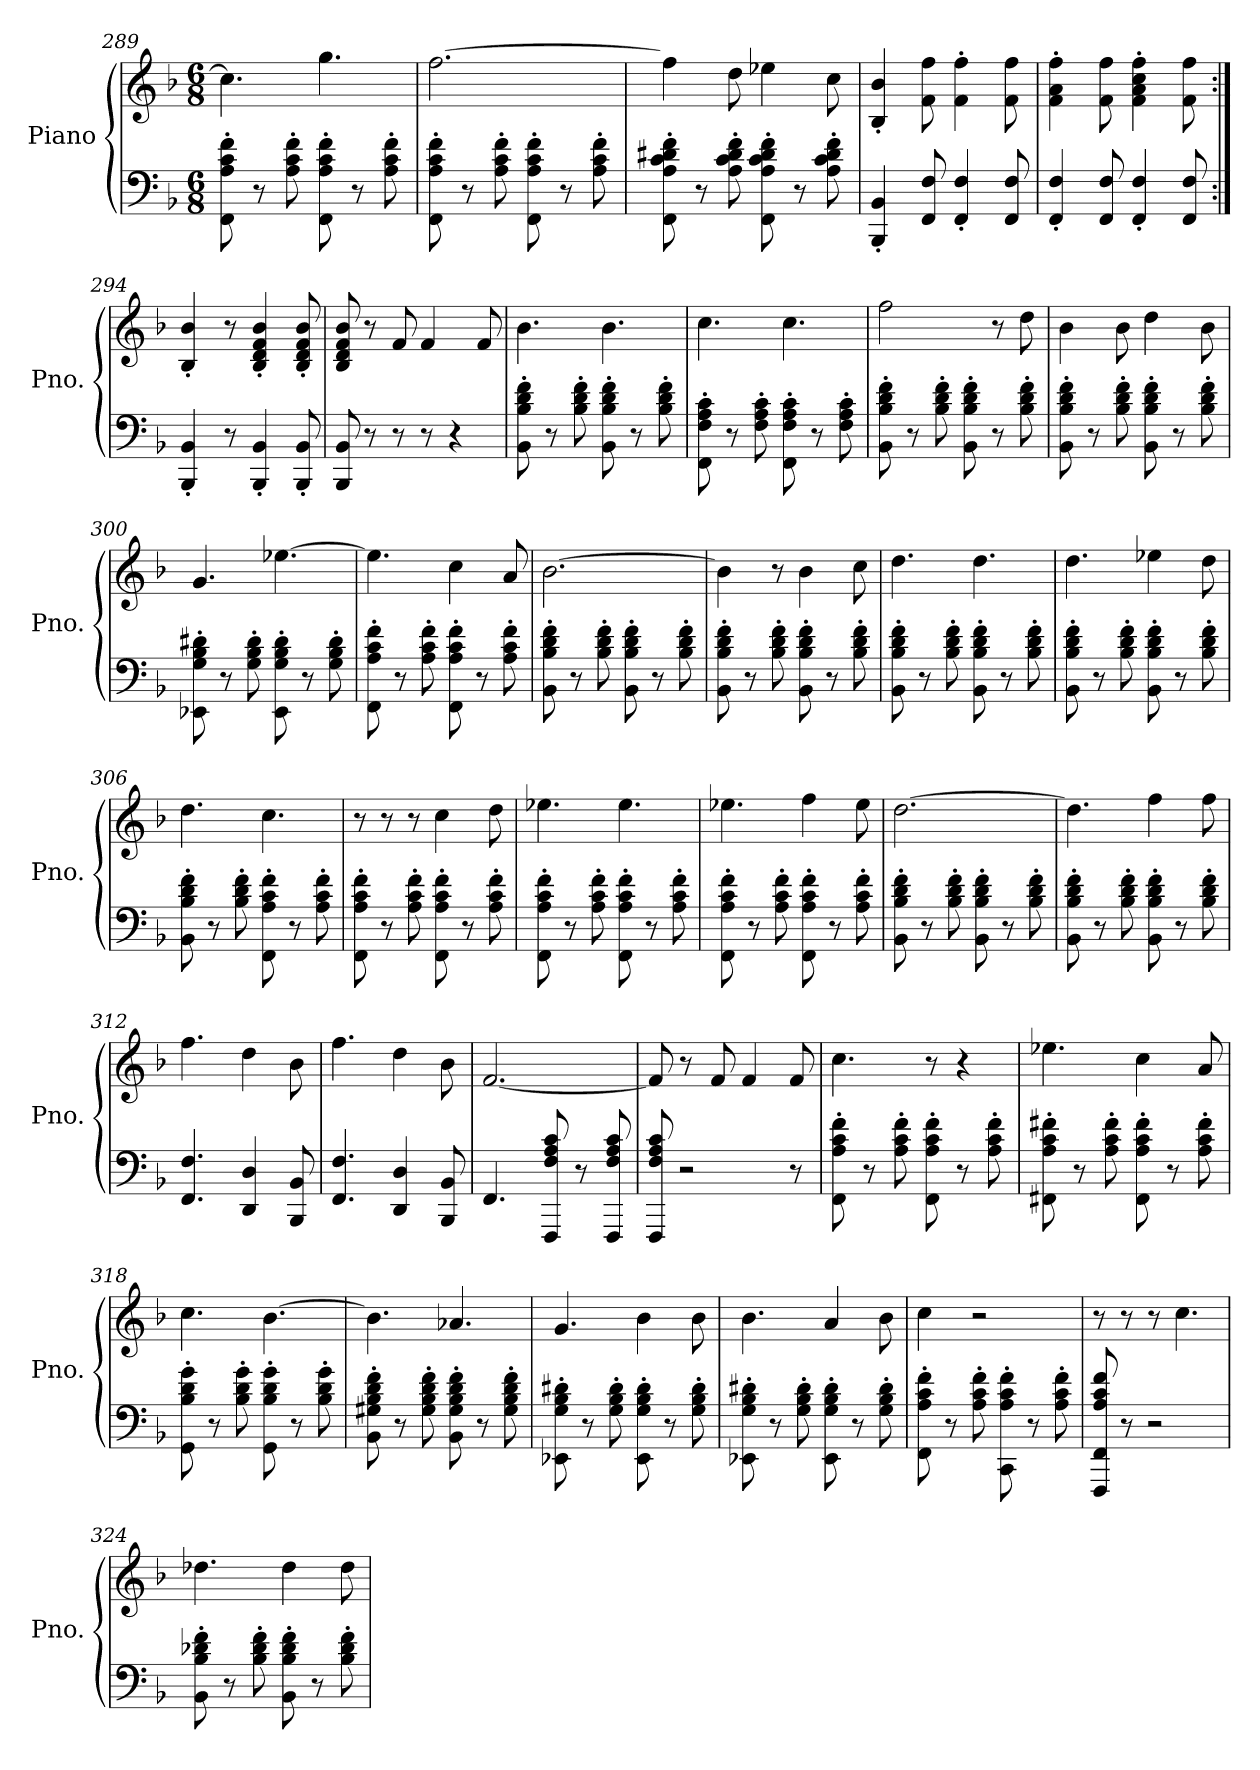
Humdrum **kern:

**kern	**kern
*part1	*part1
*staff2	*staff1
*I"Piano	*
*I'Pno.	*
*clefF4	*clefG2
*k[b-]	*k[b-]
*M6/8	*M6/8
=289	=289
8FF\' 8A\' 8c\' 8f\'	4.cc\]
8r	.
8A\' 8c\' 8f\'	.
8FF\' 8A\' 8c\' 8f\'	4.gg\
8r	.
8A\' 8c\' 8f\'	.
=290	=290
8FF\' 8A\' 8c\' 8f\'	[2.ff\
8r	.
8A\' 8c\' 8f\'	.
8FF\' 8A\' 8c\' 8f\'	.
8r	.
8A\' 8c\' 8f\'	.
=291	=291
8FF\' 8A\' 8c\' 8d#X\' 8f\'	4ff\]
8r	.
8A\' 8c\' 8d#\' 8f\'	8dd\
8FF\' 8A\' 8c\' 8d#\' 8f\'	4ee-X\
8r	.
8A\' 8c\' 8d#\' 8f\'	8cc\
!!LO:LB:g=z
=292	=292
4BBB-/' 4BB-/'	4B-/' 4b-/'
8FF/ 8F/	8f\ 8ff\
4FF/' 4F/'	4f\' 4ff\'
8FF/ 8F/	8f\ 8ff\
=293	=293
4FF/' 4F/'	4f\' 4a\' 4ff\'
8FF/ 8F/	8f\ 8ff\
4FF/' 4F/'	4f\' 4a\' 4cc\' 4ff\'
8FF/ 8F/	8f\ 8ff\
=294:|!	=294:|!
4BBB-/' 4BB-/'	4B-/' 4b-/'
8r	8r
4BBB-/' 4BB-/'	4B-/' 4d/' 4f/' 4b-/'
8BBB-/' 8BB-/'	8B-/' 8d/' 8f/' 8b-/'
=295	=295
8BBB-/ 8BB-/	8B-/ 8d/ 8f/ 8b-/
8r	8r
8r	8f/
8r	4f/
4r	.
.	8f/
=296	=296
8BB-\' 8B-\' 8d\' 8f\'	4.b-\
8r	.
8B-\' 8d\' 8f\'	.
8BB-\' 8B-\' 8d\' 8f\'	4.b-\
8r	.
8B-\' 8d\' 8f\'	.
=297	=297
8FF\' 8F\' 8A\' 8c\'	4.cc\
8r	.
8F\' 8A\' 8c\'	.
8FF\' 8F\' 8A\' 8c\'	4.cc\
8r	.
8F\' 8A\' 8c\'	.
!!LO:LB:g=z
=298	=298
8BB-\' 8B-\' 8d\' 8f\'	2ff\
8r	.
8B-\' 8d\' 8f\'	.
8BB-\' 8B-\' 8d\' 8f\'	.
8r	8r
8B-\' 8d\' 8f\'	8dd\
=299	=299
8BB-\' 8B-\' 8d\' 8f\'	4b-\
8r	.
8B-\' 8d\' 8f\'	8b-\
8BB-\' 8B-\' 8d\' 8f\'	4dd\
8r	.
8B-\' 8d\' 8f\'	8b-\
=300	=300
8EE-X\' 8G\' 8B-\' 8d#X\'	4.g/
8r	.
8G\' 8B-\' 8d#\'	.
8EE-\' 8G\' 8B-\' 8d#\'	[4.ee-X\
8r	.
8G\' 8B-\' 8d#\'	.
=301	=301
8FF\' 8A\' 8c\' 8f\'	4.ee-\]
8r	.
8A\' 8c\' 8f\'	.
8FF\' 8A\' 8c\' 8f\'	4cc\
8r	.
8A\' 8c\' 8f\'	8a/
=302	=302
8BB-\' 8B-\' 8d\' 8f\'	[2.b-\
8r	.
8B-\' 8d\' 8f\'	.
8BB-\' 8B-\' 8d\' 8f\'	.
8r	.
8B-\' 8d\' 8f\'	.
=303	=303
8BB-\' 8B-\' 8d\' 8f\'	4b-\]
8r	.
8B-\' 8d\' 8f\'	8r
8BB-\' 8B-\' 8d\' 8f\'	4b-\
8r	.
8B-\' 8d\' 8f\'	8cc\
!!LO:LB:g=z
=304	=304
8BB-\' 8B-\' 8d\' 8f\'	4.dd\
8r	.
8B-\' 8d\' 8f\'	.
8BB-\' 8B-\' 8d\' 8f\'	4.dd\
8r	.
8B-\' 8d\' 8f\'	.
=305	=305
8BB-\' 8B-\' 8d\' 8f\'	4.dd\
8r	.
8B-\' 8d\' 8f\'	.
8BB-\' 8B-\' 8d\' 8f\'	4ee-X\
8r	.
8B-\' 8d\' 8f\'	8dd\
=306	=306
8BB-\' 8B-\' 8d\' 8f\'	4.dd\
8r	.
8B-\' 8d\' 8f\'	.
8FF\' 8A\' 8c\' 8f\'	4.cc\
8r	.
8A\' 8c\' 8f\'	.
=307	=307
8FF\' 8A\' 8c\' 8f\'	8r
8r	8r
8A\' 8c\' 8f\'	8r
8FF\' 8A\' 8c\' 8f\'	4cc\
8r	.
8A\' 8c\' 8f\'	8dd\
=308	=308
8FF\' 8A\' 8c\' 8f\'	4.ee-X\
8r	.
8A\' 8c\' 8f\'	.
8FF\' 8A\' 8c\' 8f\'	4.ee-\
8r	.
8A\' 8c\' 8f\'	.
=309	=309
8FF\' 8A\' 8c\' 8f\'	4.ee-X\
8r	.
8A\' 8c\' 8f\'	.
8FF\' 8A\' 8c\' 8f\'	4ff\
8r	.
8A\' 8c\' 8f\'	8ee-\
!!LO:LB:g=z
=310	=310
8BB-\' 8B-\' 8d\' 8f\'	[2.dd\
8r	.
8B-\' 8d\' 8f\'	.
8BB-\' 8B-\' 8d\' 8f\'	.
8r	.
8B-\' 8d\' 8f\'	.
=311	=311
8BB-\' 8B-\' 8d\' 8f\'	4.dd\]
8r	.
8B-\' 8d\' 8f\'	.
8BB-\' 8B-\' 8d\' 8f\'	4ff\
8r	.
8B-\' 8d\' 8f\'	8ff\
=312	=312
4.FF/ 4.F/	4.ff\
4DD/ 4D/	4dd\
8BBB-/ 8BB-/	8b-\
=313	=313
4.FF/ 4.F/	4.ff\
4DD/ 4D/	4dd\
8BBB-/ 8BB-/	8b-\
=314	=314
4.FF/	[2.f/
8FFF/ 8F/ 8A/ 8c/	.
8r	.
8FFF/ 8F/ 8A/ 8c/	.
=315	=315
8FFF/ 8F/ 8A/ 8c/	8f/]
2r	8r
.	8f/
.	4f/
8r	8f/
=316	=316
8FF\' 8A\' 8c\' 8f\'	4.cc\
8r	.
8A\' 8c\' 8f\'	.
8FF\' 8A\' 8c\' 8f\'	8r
8r	4r
8A\' 8c\' 8f\'	.
!!LO:LB:g=z
=317	=317
8FF#X\' 8A\' 8c\' 8f#X\'	4.ee-X\
8r	.
8A\' 8c\' 8f#\'	.
8FF#\' 8A\' 8c\' 8f#\'	4cc\
8r	.
8A\' 8c\' 8f#\'	8a/
=318	=318
8GG\' 8B-\' 8d\' 8g\'	4.cc\
8r	.
8B-\' 8d\' 8g\'	.
8GG\' 8B-\' 8d\' 8g\'	[4.b-\
8r	.
8B-\' 8d\' 8g\'	.
=319	=319
8BB-\' 8G#X\' 8B-\' 8d\' 8f\'	4.b-\]
8r	.
8G#\' 8B-\' 8d\' 8f\'	.
8BB-\' 8G#\' 8B-\' 8d\' 8f\'	4.a-X/
8r	.
8G#\' 8B-\' 8d\' 8f\'	.
=320	=320
8EE-X\' 8G\' 8B-\' 8d#X\'	4.g/
8r	.
8G\' 8B-\' 8d#\'	.
8EE-\' 8G\' 8B-\' 8d#\'	4b-\
8r	.
8G\' 8B-\' 8d#\'	8b-\
=321	=321
8EE-X\' 8G\' 8B-\' 8d#X\'	4.b-\
8r	.
8G\' 8B-\' 8d#\'	.
8EE-\' 8G\' 8B-\' 8d#\'	4a/
8r	.
8G\' 8B-\' 8d#\'	8b-\
=322	=322
8FF\' 8A\' 8c\' 8f\'	4cc\
8r	.
8A\' 8c\' 8f\'	2r
8CC\' 8A\' 8c\' 8f\'	.
8r	.
8A\' 8c\' 8f\'	.
!!LO:PB:g=z
=323	=323
8FFF/ 8FF/ 8A/ 8c/ 8f/	8r
8r	8r
2r	8r
.	4.cc\
=324	=324
8BB-\' 8B-\' 8d-X\' 8f\'	4.dd-X\
8r	.
8B-\' 8d-\' 8f\'	.
8BB-\' 8B-\' 8d-\' 8f\'	4dd-\
8r	.
8B-\' 8d-\' 8f\'	8dd-\
=	=
*-	*-
